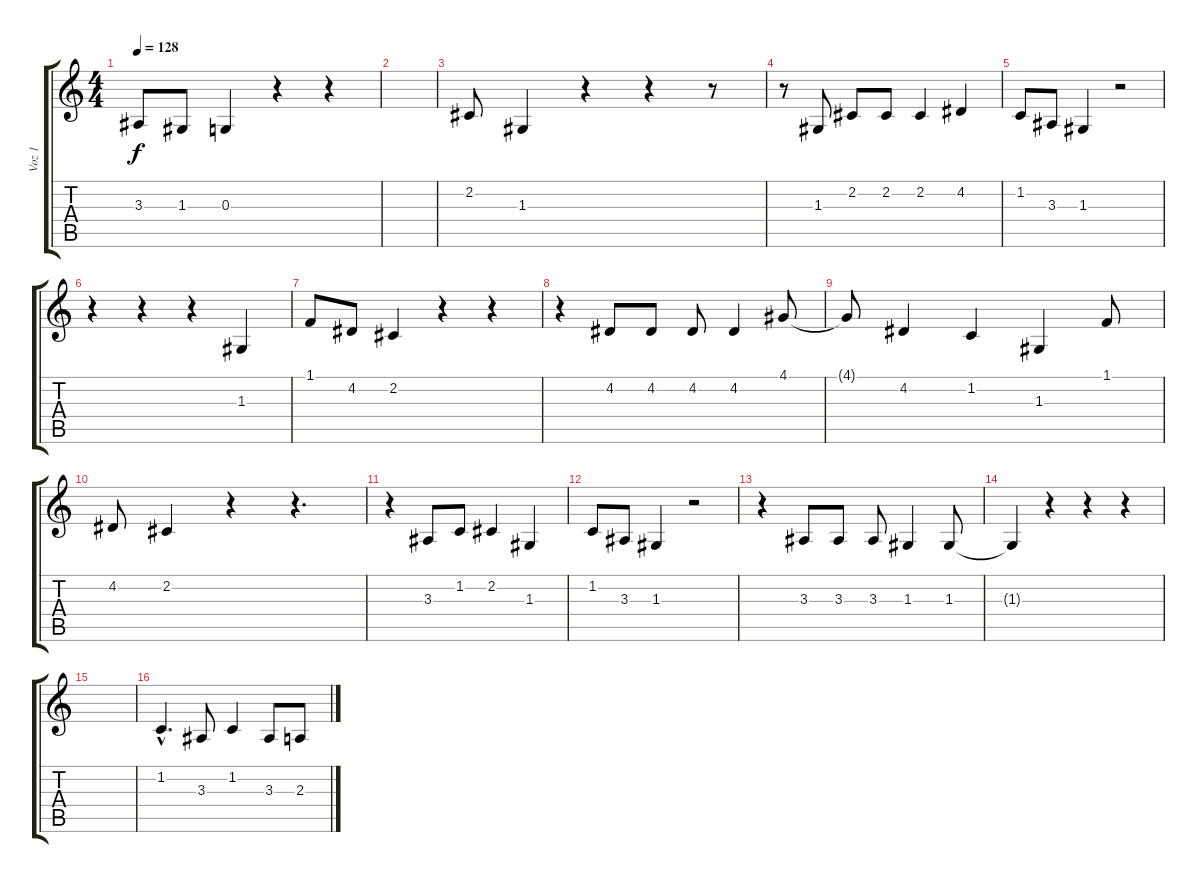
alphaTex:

\track ("Voz 1" "Voz 1") {instrument cello}
\staff {score tabs}
\tuning (E4 B3 G3 D3 A2 E2) {hide}
\ts (4 4)
\tempo 128
\clef g2
\ks c
3.3.8{dy f} 1.3.8 0.3.4 r.4 r.4 |
|
2.2.8 1.3.4 r.4 r.4 r.8 |
r.8 1.3.8 2.2.8 2.2.8 2.2.4 4.2.4 |
1.2.8 3.3.8 1.3.4 r.2 |
r.4 r.4 r.4 1.3.4 |
1.1.8 4.2.8 2.2.4 r.4 r.4 |
r.4 4.2.8 4.2.8 4.2.8 4.2.4 4.1.8 |
4.1{t}.8 4.2.4 1.2.4 1.3.4 1.1.8 |
4.2.8 2.2.4 r.4 r.4{d} |
r.4 3.3.8 1.2.8 2.2.4 1.3.4 |
1.2.8 3.3.8 1.3.4 r.2 |
r.4 3.3.8 3.3.8 3.3.8 1.3.4 1.3.8 |
1.3{t}.4 r.4 r.4 r.4 |
|
1.2{hac}.4{d} 3.3.8 1.2.4 3.3.8 2.3.8
